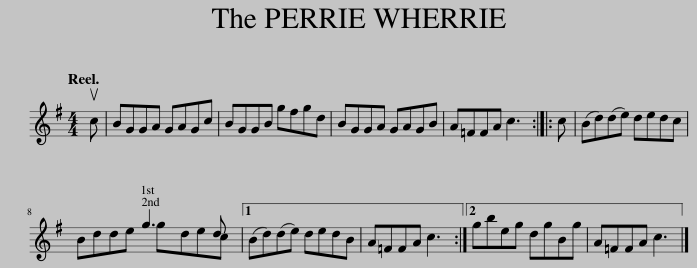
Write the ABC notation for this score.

X:1
%%score ( 1 2 )
L:1/8
Q:1/4=120
M:4/4
I:linebreak $
K:G
V:1 treble
V:2 treble
V:1
 uc | BGGA GAGc | BGGB gfgd | BGGA GAGB | A=FFA c3 :: %5
 c | (Bd)(de) dedc |$ x4 g3 d |1 (Bd)(de) dedB | A=FFA c3 :|2 %10
 gbeg dgBg | A=FFA c3 |] %12
V:2
 x | x8 | x8 | x8 | x7 :: %5
 x | x8 |$ Bdde gdec |1 x8 | x7 :|2 %10
 x8 | x7 |] %12
